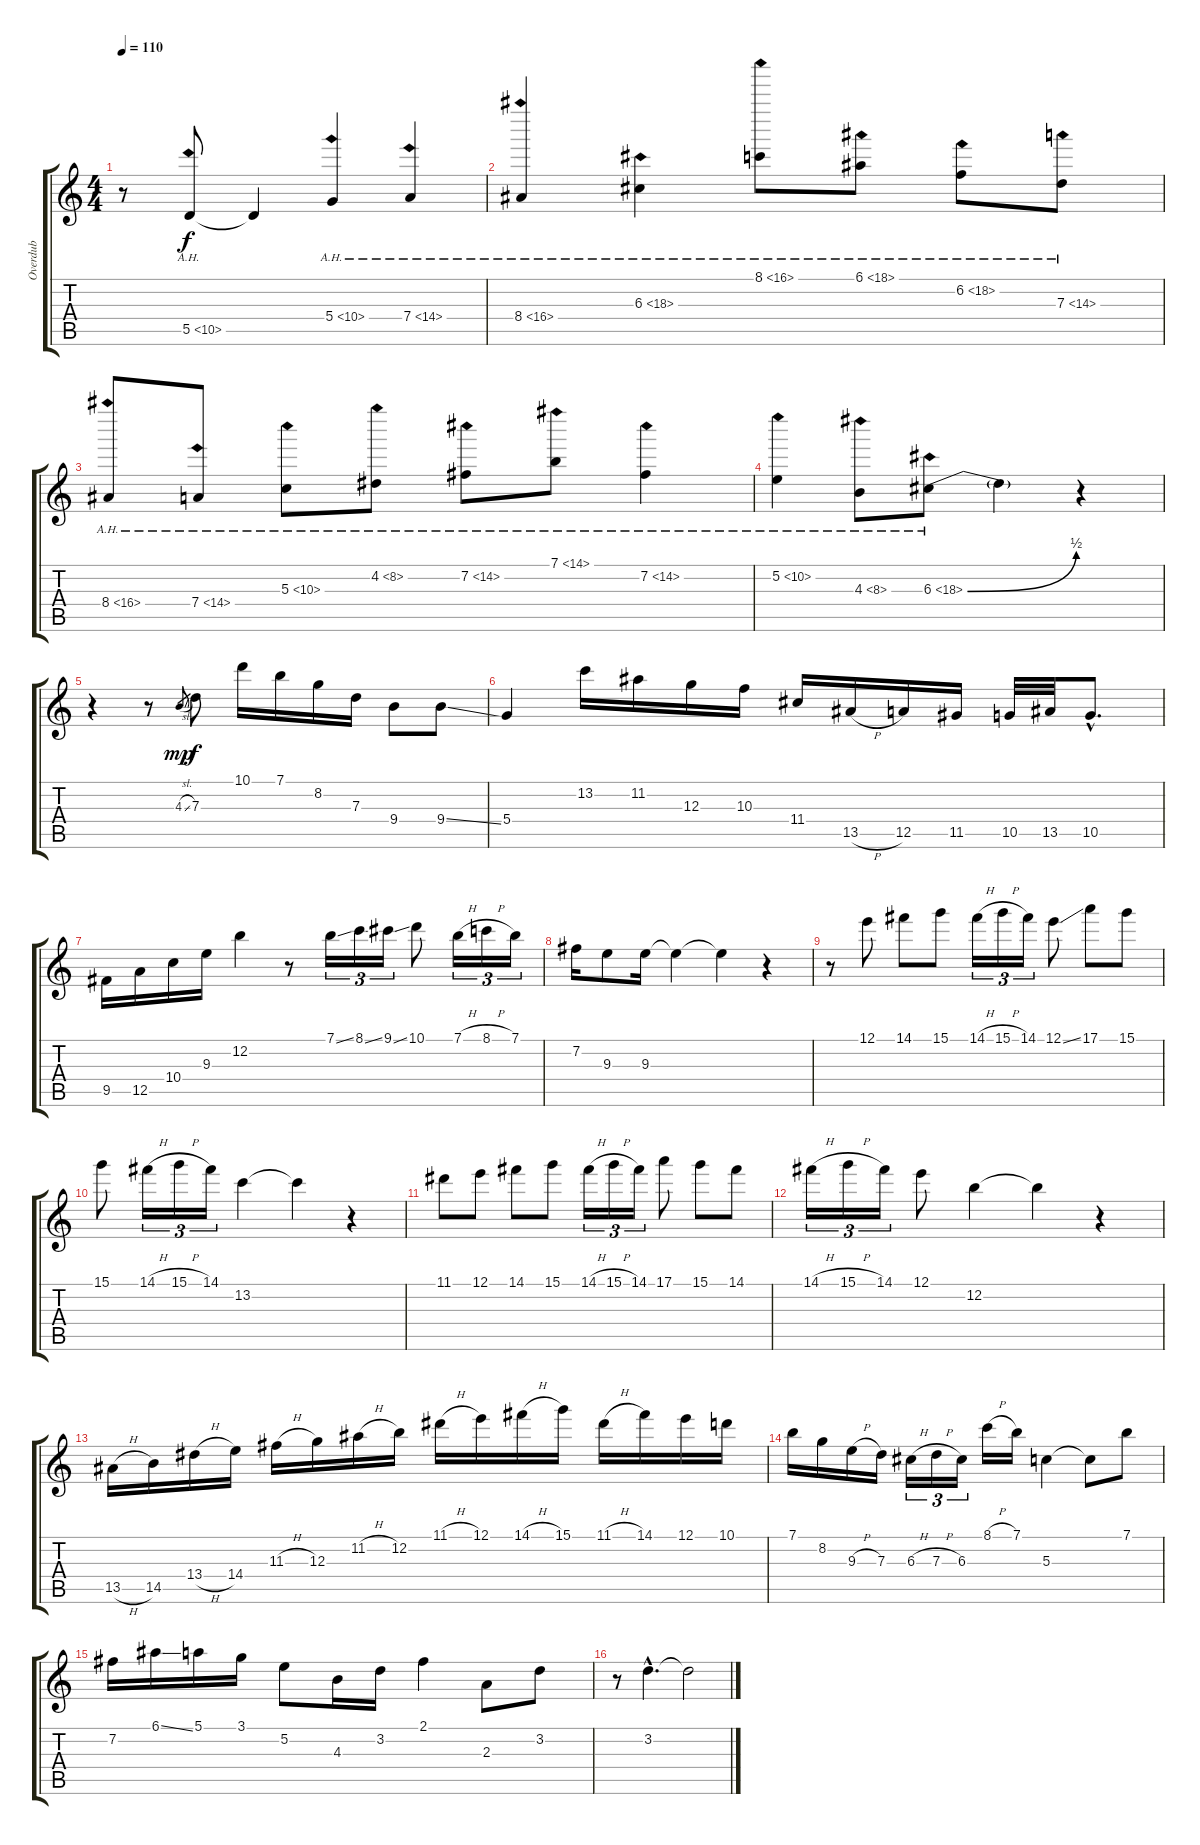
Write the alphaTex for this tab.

\track ("Overdub" "Overdub") {instrument electricbasspick}
\staff {score tabs}
\tuning (E4 B3 G3 D3 A2 E2) {hide}
\ts (4 4)
\tempo 110
\clef g2
\ks c
r.8{dy f instrument electricbasspick} 5.5{ah 5}.8 5.5{t}.4 5.4{ah 5}.4 7.4{ah 7}.4 |
8.4{ah 8}.4 6.3{ah 12}.4 8.1{ah 8}.8 6.1{ah 12}.8 6.2{ah 12}.8 7.3{ah 7}.8 |
8.4{ah 8}.8 7.4{ah 7}.8 5.3{ah 5}.8 4.2{ah 4}.8 7.2{ah 7}.8 7.1{ah 7}.8 7.2{ah 7}.4 |
5.2{ah 5}.4 4.3{ah 4}.8 6.3{be (bend 0 0 60 2) ah 12}.8 6.3{t}.4 r.4 |
r.4 r.8 4.3{sl}.8{gr dy mp} 7.3.8{dy f} 10.1.16 7.1.16 8.2.16 7.3.16 9.4.8 9.4{ss}.8 |
5.4.4 13.2.16 11.2.16 12.3.16 10.3.16 11.4.16 13.5{h}.16 12.5.16 11.5.16 10.5.32 13.5.32 10.5{hac}.8{d} |
9.5.16 12.5.16 10.4.16 9.3.16 12.2.4 r.8 7.1{ss}.16{tu (3 2)} 8.1{ss}.16{tu (3 2)} 9.1{ss}.16{tu (3 2)} 10.1.8 7.1{h}.16{tu (3 2)} 8.1{h}.16{tu (3 2)} 7.1.16{tu (3 2)} |
7.2.16 9.3.8 9.3.16 9.3{t}.4 9.3{t}.4 r.4 |
r.8 12.1.8 14.1.8 15.1.8 14.1{h}.16{tu (3 2)} 15.1{h}.16{tu (3 2)} 14.1.16{tu (3 2)} 12.1{ss}.8 17.1.8 15.1.8 |
15.1.8 14.1{h}.16{tu (3 2)} 15.1{h}.16{tu (3 2)} 14.1.16{tu (3 2)} 13.2.4 13.2{t}.4 r.4 |
11.1.8 12.1.8 14.1.8 15.1.8 14.1{h}.16{tu (3 2)} 15.1{h}.16{tu (3 2)} 14.1.16{tu (3 2)} 17.1.8 15.1.8 14.1.8 |
14.1{h}.16{tu (3 2)} 15.1{h}.16{tu (3 2)} 14.1.16{tu (3 2)} 12.1.8 12.2.4 12.2{t}.4 r.4 |
13.5{h}.16 14.5.16 13.4{h}.16 14.4.16 11.3{h}.16 12.3.16 11.2{h}.16 12.2.16 11.1{h}.16 12.1.16 14.1{h}.16 15.1.16 11.1{h}.16 14.1.16 12.1.16 10.1.16 |
7.1.16 8.2.16 9.3{h}.16 7.3.16 6.3{h}.16{tu (3 2)} 7.3{h}.16{tu (3 2)} 6.3.16{tu (3 2)} 8.1{h}.16 7.1.16 5.3.4 5.3{t}.8 7.1.8 |
7.2.16 6.1{ss}.16 5.1.16 3.1.16 5.2.8 4.3.16 3.2.16 2.1.4 2.3.8 3.2.8 |
r.8 3.2{hac}.4{d} 3.2{t}.2
